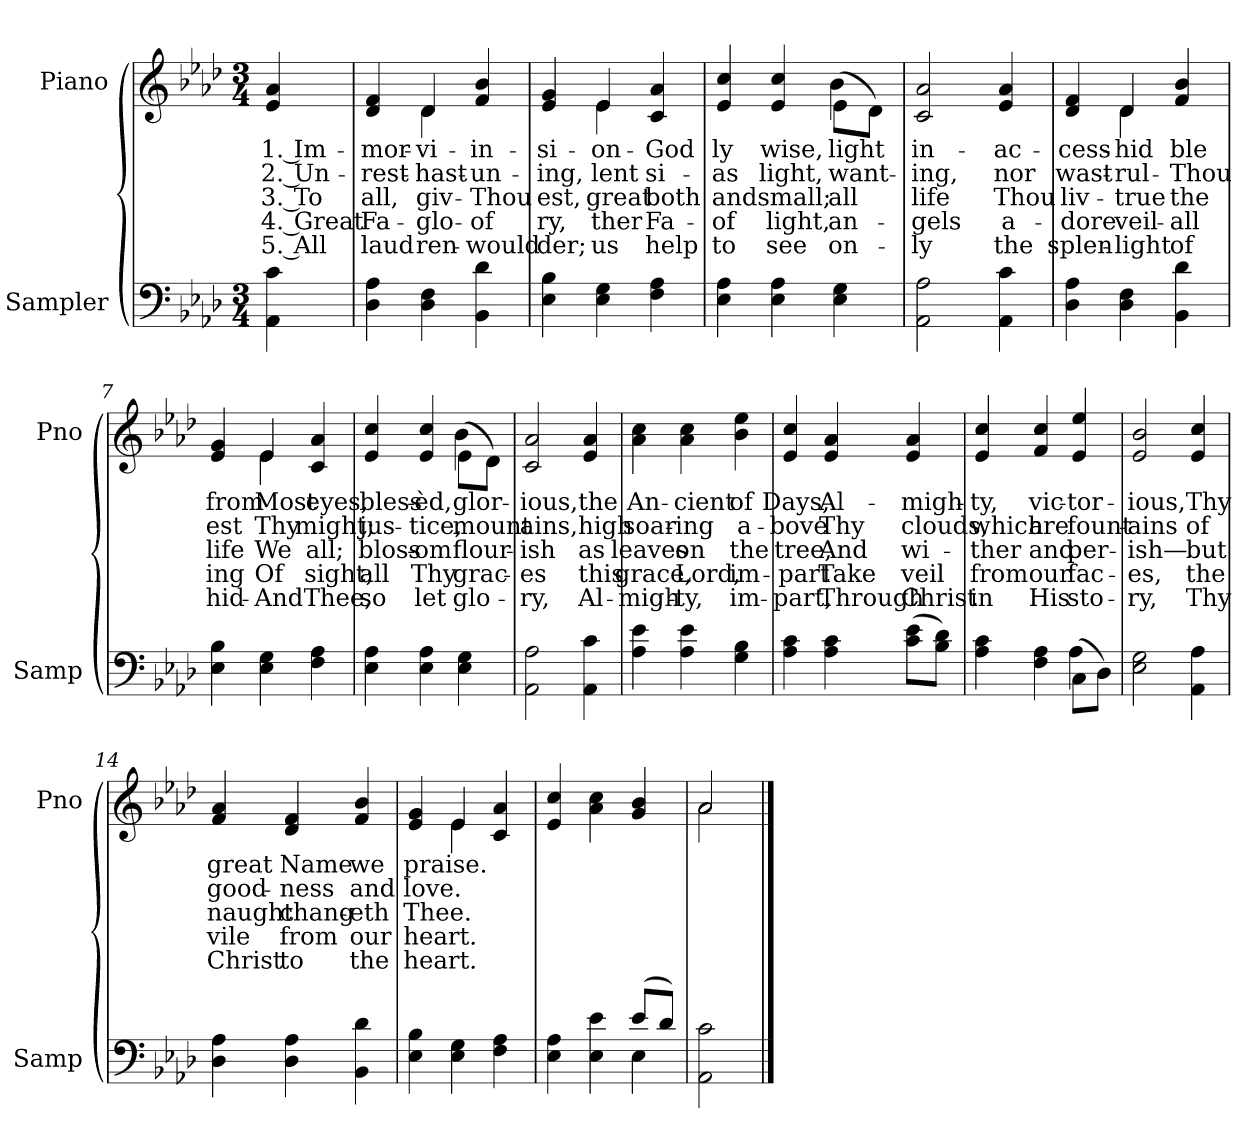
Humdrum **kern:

**kern	**kern	**text	**text	**text	**text	**text
*part2	*part1	*part1	*part1	*part1	*part1	*part1
*staff2	*staff1	*staff1	*staff1	*staff1	*staff1	*staff1
*I"Sampler	*I"Piano	*	*	*	*	*
*I'Samp	*I'Pno	*	*	*	*	*
*clefF4	*clefG2	*	*	*	*	*
*k[b-e-a-d-]	*k[b-e-a-d-]	*	*	*	*	*
*A-:	*A-:	*	*	*	*	*
*M3/4	*M3/4	*	*	*	*	*
=1	=1	=1	=1	=1	=1	=1
4AA- 4c	4e- 4a-	1. Im-	2. Un-	3. To	4. Great	5. All
=2	=2	=2	=2	=2	=2	=2
*	*^	*	*	*	*	*
4D- 4A-	4d- 4f	4ryy	-mor-	-rest-	all,	Fa-	laud
4D- 4F	4d-/	4d-	-vi-	-hast-	giv-	glo-	ren-
4BB- 4d-	4f 4b-	4ryy	in-	un-	Thou	of	would
=3	=3	=3	=3	=3	=3	=3	=3
4E- 4B-	4e- 4g	4ryy	-si-	-ing,	-est,	-ry,	-der;
4E- 4G	4e-/	4e-	on-	-lent	great	-ther	us
4F 4A-	4c 4a-	4ryy	God	si-	both	Fa-	help
=4	=4	=4	=4	=4	=4	=4	=4
4E- 4A-	4e- 4cc	2ryy	-ly	as	and	of	to
4E- 4A-	4e- 4cc	.	wise,	light,	small;	light,	see
4E- 4G	(8e-\L	4b-	light	want-	all	an-	on-
.	8d-\J)	.	.	.	.	.	.
*	*v	*v	*	*	*	*	*
=5	=5	=5	=5	=5	=5	=5
2AA- 2A-	2c 2a-	in-	-ing,	life	-gels	-ly
4AA- 4c	4e- 4a-	-ac-	nor	Thou	a-	the
=6	=6	=6	=6	=6	=6	=6
*	*^	*	*	*	*	*
4D- 4A-	4d- 4f	4ryy	-cess-	wast-	liv-	-dore	splen-
4D- 4F	4d-/	4d-	hid	rul-	true	veil-	light
4BB- 4d-	4f 4b-	4ryy	-ble	Thou	the	all	of
=7	=7	=7	=7	=7	=7	=7	=7
4E- 4B-	4e- 4g	4ryy	from	-est	life	-ing	hid-
4E- 4G	4e-/	4e-	Most	Thy	We	Of	And
4F 4A-	4c 4a-	4ryy	eyes,	might;	all;	sight;	Thee,
=8	=8	=8	=8	=8	=8	=8	=8
4E- 4A-	4e- 4cc	2ryy	bless-	jus-	bloss-	all	so
4E- 4A-	4e- 4cc	.	-èd,	-tice,	-om	Thy	let
4E- 4G	(8e-\L	4b-	glor-	mount-	flour-	grac-	glo-
.	8d-\J)	.	.	.	.	.	.
*	*v	*v	*	*	*	*	*
=9	=9	=9	=9	=9	=9	=9
2AA- 2A-	2c 2a-	-ious,	-ains,	-ish	-es	-ry,
4AA- 4c	4e- 4a-	the	high	as	this	Al-
=10	=10	=10	=10	=10	=10	=10
4A- 4e-	4a- 4cc	An-	soar-	leaves	grace,	-migh-
4A- 4e-	4a- 4cc	-cient	-ing	on	Lord,	-ty,
4G 4B-	4b- 4ee-	of	a-	the	im-	im-
=11	=11	=11	=11	=11	=11	=11
4A- 4c	4e- 4cc	Days,	-bove	tree,	-part	-part,
4A- 4c	4e- 4a-	Al-	Thy	And	Take	Through
(8c\ 8e-\L	4e- 4a-	-migh-	clouds,	wi-	veil	Christ
8B-\ 8d-\J)	.	.	.	.	.	.
=12	=12	=12	=12	=12	=12	=12
*^	*	*	*	*	*	*
4A- 4c	2ryy	4e- 4cc	-ty,	which	-ther	from	in
4F 4A-	.	4f 4cc	vic-	are	and	our	His
(8C\L	4A-	4e- 4ee-	-tor-	fount-	per-	fac-	sto-
8D-\J)	.	.	.	.	.	.	.
*v	*v	*	*	*	*	*	*
=13	=13	=13	=13	=13	=13	=13
2E- 2G	2e- 2b-	-ious,	-ains	-ish—	-es,	-ry,
4AA- 4A-	4e- 4cc	Thy	of	but	the	Thy
=14	=14	=14	=14	=14	=14	=14
4D- 4A-	4f 4a-	great	good-	naught	vile	Christ
4D- 4A-	4d- 4f	Name	-ness	chang-	from	to
4BB- 4d-	4f 4b-	we	and	-eth	our	the
=15	=15	=15	=15	=15	=15	=15
*	*^	*	*	*	*	*
4E- 4B-	4e- 4g	4ryy	praise.	love.	Thee.	heart.	heart.
4E- 4G	4e-/	4e-	.	.	.	.	.
4F 4A-	4c 4a-	4ryy	.	.	.	.	.
*	*v	*v	*	*	*	*	*
=16	=16	=16	=16	=16	=16	=16
*^	*	*	*	*	*	*
4E- 4A-	2ryy	4e- 4cc	.	.	.	.	.
4E- 4e-	.	4a- 4cc	.	.	.	.	.
(8e-/L	4E-	4g 4b-	.	.	.	.	.
8d-/J)	.	.	.	.	.	.	.
*v	*v	*	*	*	*	*	*
=17	=17	=17	=17	=17	=17	=17
*	*^	*	*	*	*	*
2AA- 2c	2a-/	2a-	.	.	.	.	.
*	*v	*v	*	*	*	*	*
==	==	==	==	==	==	==
*-	*-	*-	*-	*-	*-	*-
